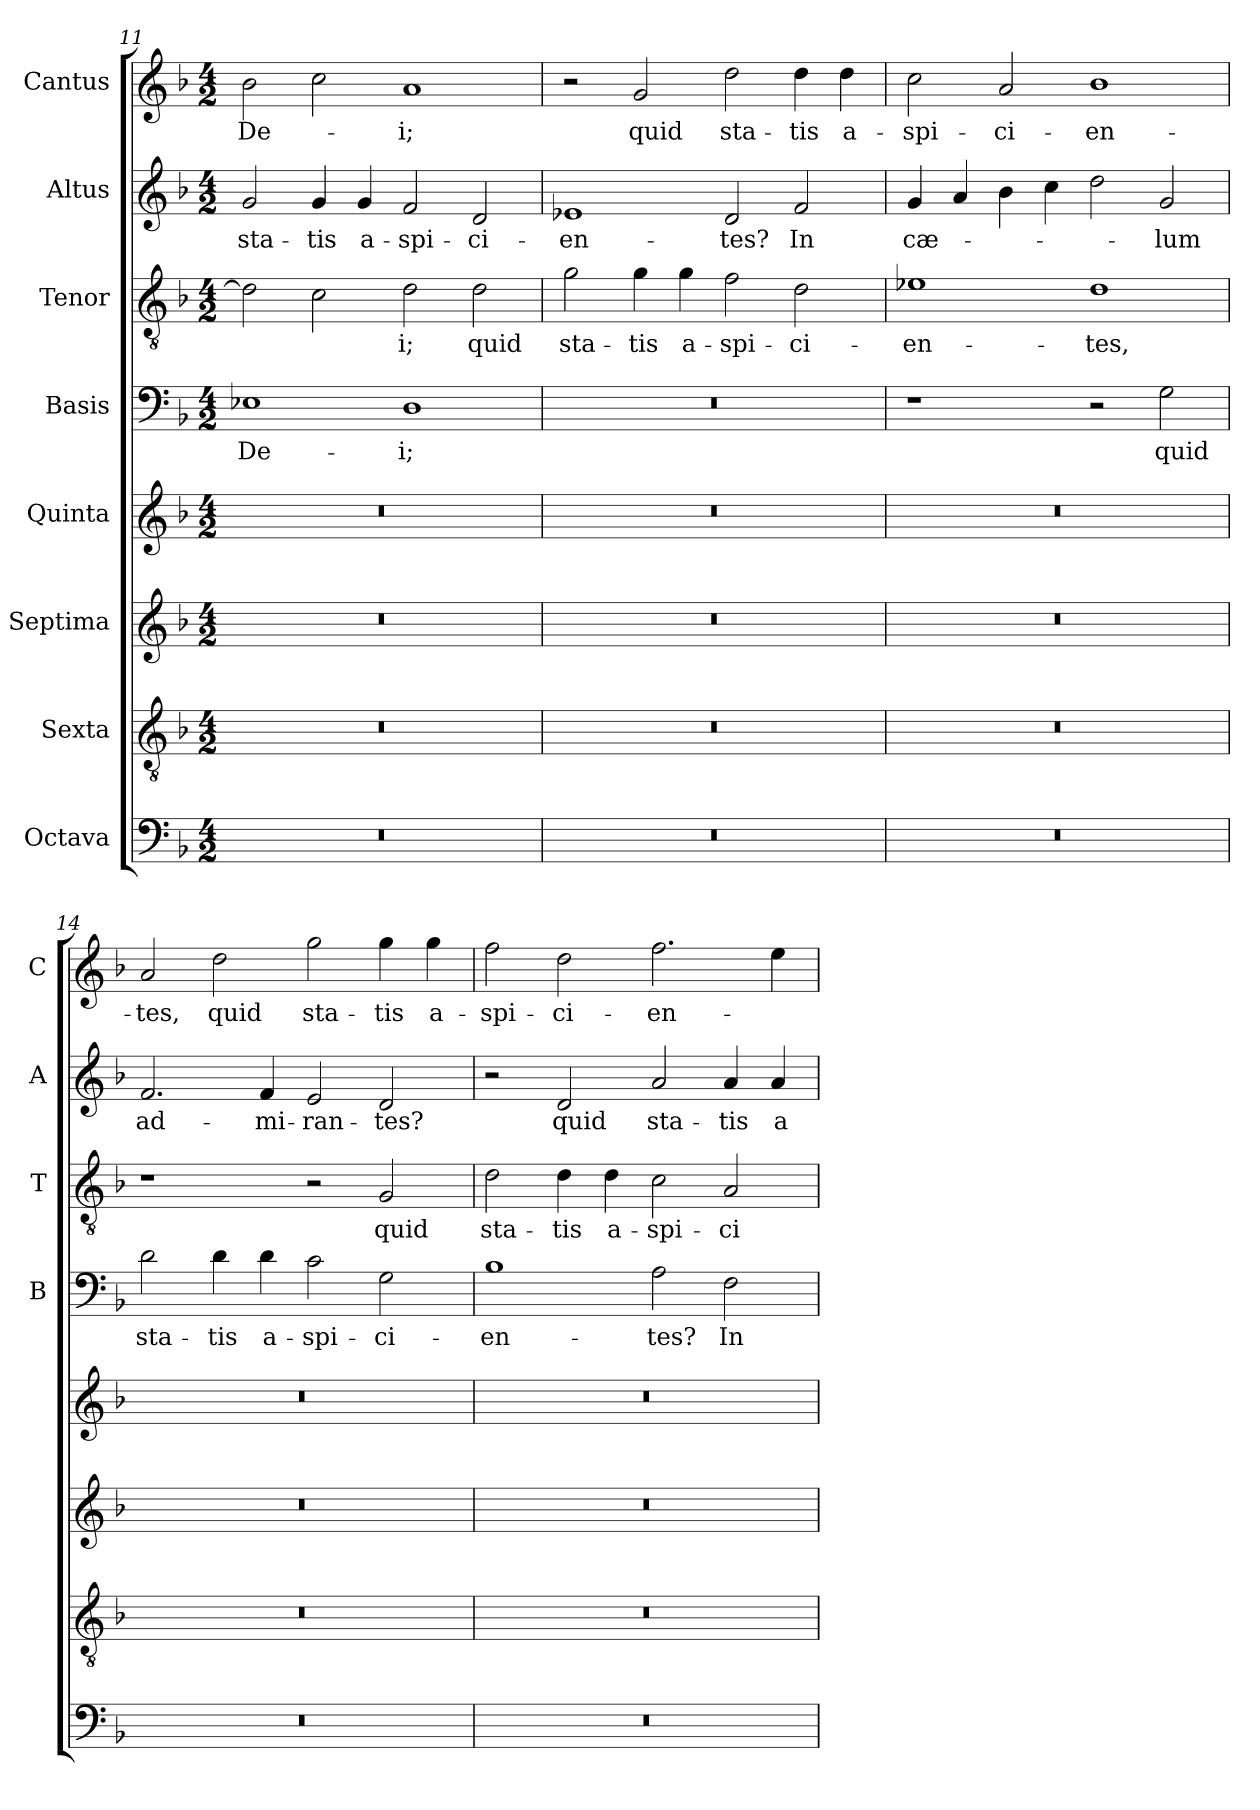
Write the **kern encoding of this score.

**kern	**kern	**kern	**kern	**kern	**text	**kern	**text	**kern	**text	**kern	**text
*part8	*part7	*part6	*part5	*part4	*part4	*part3	*part3	*part2	*part2	*part1	*part1
*staff8	*staff7	*staff6	*staff5	*staff4	*staff4	*staff3	*staff3	*staff2	*staff2	*staff1	*staff1
*I"Octava	*I"Sexta	*I"Septima	*I"Quinta	*I"Basis	*	*I"Tenor	*	*I"Altus	*	*I"Cantus	*
*	*	*	*	*I'B	*	*I'T	*	*I'A	*	*I'C	*
!!LO:LB:g=z
*clefF4	*clefGv2	*clefG2	*clefG2	*clefF4	*	*clefGv2	*	*clefG2	*	*clefG2	*
*k[b-]	*k[b-]	*k[b-]	*k[b-]	*k[b-]	*	*k[b-]	*	*k[b-]	*	*k[b-]	*
*F:	*F:	*F:	*F:	*F:	*	*F:	*	*F:	*	*F:	*
*M4/2	*M4/2	*M4/2	*M4/2	*M4/2	*	*M4/2	*	*M4/2	*	*M4/2	*
=11	=11	=11	=11	=11	=11	=11	=11	=11	=11	=11	=11
!	!	!	!	!	!LO:LY:b	!	!	!	!LO:LY:b	!	!LO:LY:b
0r	0r	0r	0r	1E-X	De-	2d\]	.	2g/	sta-	2b-\	De-
!	!	!	!	!	!	!	!	!	!LO:LY:b	!	!
.	.	.	.	.	.	2c\	.	4g/	-tis	2cc\	.
!	!	!	!	!	!	!	!	!	!LO:LY:b	!	!
.	.	.	.	.	.	.	.	4g/	a-	.	.
!	!	!	!	!	!LO:LY:b	!	!LO:LY:b	!	!LO:LY:b	!	!LO:LY:b
.	.	.	.	1D	-i;	2d\	-i;	2f/	-spi-	1a	-i;
!	!	!	!	!	!	!	!LO:LY:b	!	!LO:LY:b	!	!
.	.	.	.	.	.	2d\	quid	2d/	-ci-	.	.
=12	=12	=12	=12	=12	=12	=12	=12	=12	=12	=12	=12
!	!	!	!	!	!	!	!LO:LY:b	!	!LO:LY:b	!	!
0r	0r	0r	0r	0r	.	2g\	sta-	1e-X	-en-	2r	.
!	!	!	!	!	!	!	!LO:LY:b	!	!	!	!LO:LY:b
.	.	.	.	.	.	4g\	-tis	.	.	2g/	quid
!	!	!	!	!	!	!	!LO:LY:b	!	!	!	!
.	.	.	.	.	.	4g\	a-	.	.	.	.
!	!	!	!	!	!	!	!LO:LY:b	!	!LO:LY:b	!	!LO:LY:b
.	.	.	.	.	.	2f\	-spi-	2d/	-tes?	2dd\	sta-
!	!	!	!	!	!	!	!LO:LY:b	!	!LO:LY:b	!	!LO:LY:b
.	.	.	.	.	.	2d\	-ci-	2f/	In	4dd\	-tis
!	!	!	!	!	!	!	!	!	!	!	!LO:LY:b
.	.	.	.	.	.	.	.	.	.	4dd\	a-
=13	=13	=13	=13	=13	=13	=13	=13	=13	=13	=13	=13
!	!	!	!	!	!	!	!LO:LY:b	!	!LO:LY:b	!	!LO:LY:b
0r	0r	0r	0r	1r	.	1e-X	-en-	4g/	cæ-	2cc\	-spi-
.	.	.	.	.	.	.	.	4a/	.	.	.
!	!	!	!	!	!	!	!	!	!	!	!LO:LY:b
.	.	.	.	.	.	.	.	4b-\	.	2a/	-ci-
.	.	.	.	.	.	.	.	4cc\	.	.	.
!	!	!	!	!	!	!	!LO:LY:b	!	!	!	!LO:LY:b
.	.	.	.	2r	.	1d	-tes,	2dd\	.	1b-	-en-
!	!	!	!	!	!LO:LY:b	!	!	!	!LO:LY:b	!	!
.	.	.	.	2G\	quid	.	.	2g/	-lum	.	.
=14	=14	=14	=14	=14	=14	=14	=14	=14	=14	=14	=14
!	!	!	!	!	!LO:LY:b	!	!	!	!LO:LY:b	!	!LO:LY:b
0r	0r	0r	0r	2d\	sta-	1r	.	2.f/	ad-	2a/	-tes,
!	!	!	!	!	!LO:LY:b	!	!	!	!	!	!LO:LY:b
.	.	.	.	4d\	-tis	.	.	.	.	2dd\	quid
!	!	!	!	!	!LO:LY:b	!	!	!	!LO:LY:b	!	!
.	.	.	.	4d\	a-	.	.	4f/	-mi-	.	.
!	!	!	!	!	!LO:LY:b	!	!	!	!LO:LY:b	!	!LO:LY:b
.	.	.	.	2c\	-spi-	2r	.	2e/	-ran-	2gg\	sta-
!	!	!	!	!	!LO:LY:b	!	!LO:LY:b	!	!LO:LY:b	!	!LO:LY:b
.	.	.	.	2G\	-ci-	2G/	quid	2d/	-tes?	4gg\	-tis
!	!	!	!	!	!	!	!	!	!	!	!LO:LY:b
.	.	.	.	.	.	.	.	.	.	4gg\	a-
!!LO:PB:g=z
=15	=15	=15	=15	=15	=15	=15	=15	=15	=15	=15	=15
!	!	!	!	!	!LO:LY:b	!	!LO:LY:b	!	!	!	!LO:LY:b
0r	0r	0r	0r	1B-	-en-	2d\	sta-	2r	.	2ff\	-spi-
!	!	!	!	!	!	!	!LO:LY:b	!	!LO:LY:b	!	!LO:LY:b
.	.	.	.	.	.	4d\	-tis	2d/	quid	2dd\	-ci-
!	!	!	!	!	!	!	!LO:LY:b	!	!	!	!
.	.	.	.	.	.	4d\	a-	.	.	.	.
!	!	!	!	!	!LO:LY:b	!	!LO:LY:b	!	!LO:LY:b	!	!LO:LY:b
.	.	.	.	2A\	-tes?	2c\	-spi-	2a/	sta-	2.ff\	-en-
!	!	!	!	!	!LO:LY:b	!	!LO:LY:b	!	!LO:LY:b	!	!
.	.	.	.	2F\	In	2A/	-ci-	4a/	-tis	.	.
!	!	!	!	!	!	!	!	!	!LO:LY:b	!	!
.	.	.	.	.	.	.	.	4a/	a-	4ee\	.
=	=	=	=	=	=	=	=	=	=	=	=
*-	*-	*-	*-	*-	*-	*-	*-	*-	*-	*-	*-
